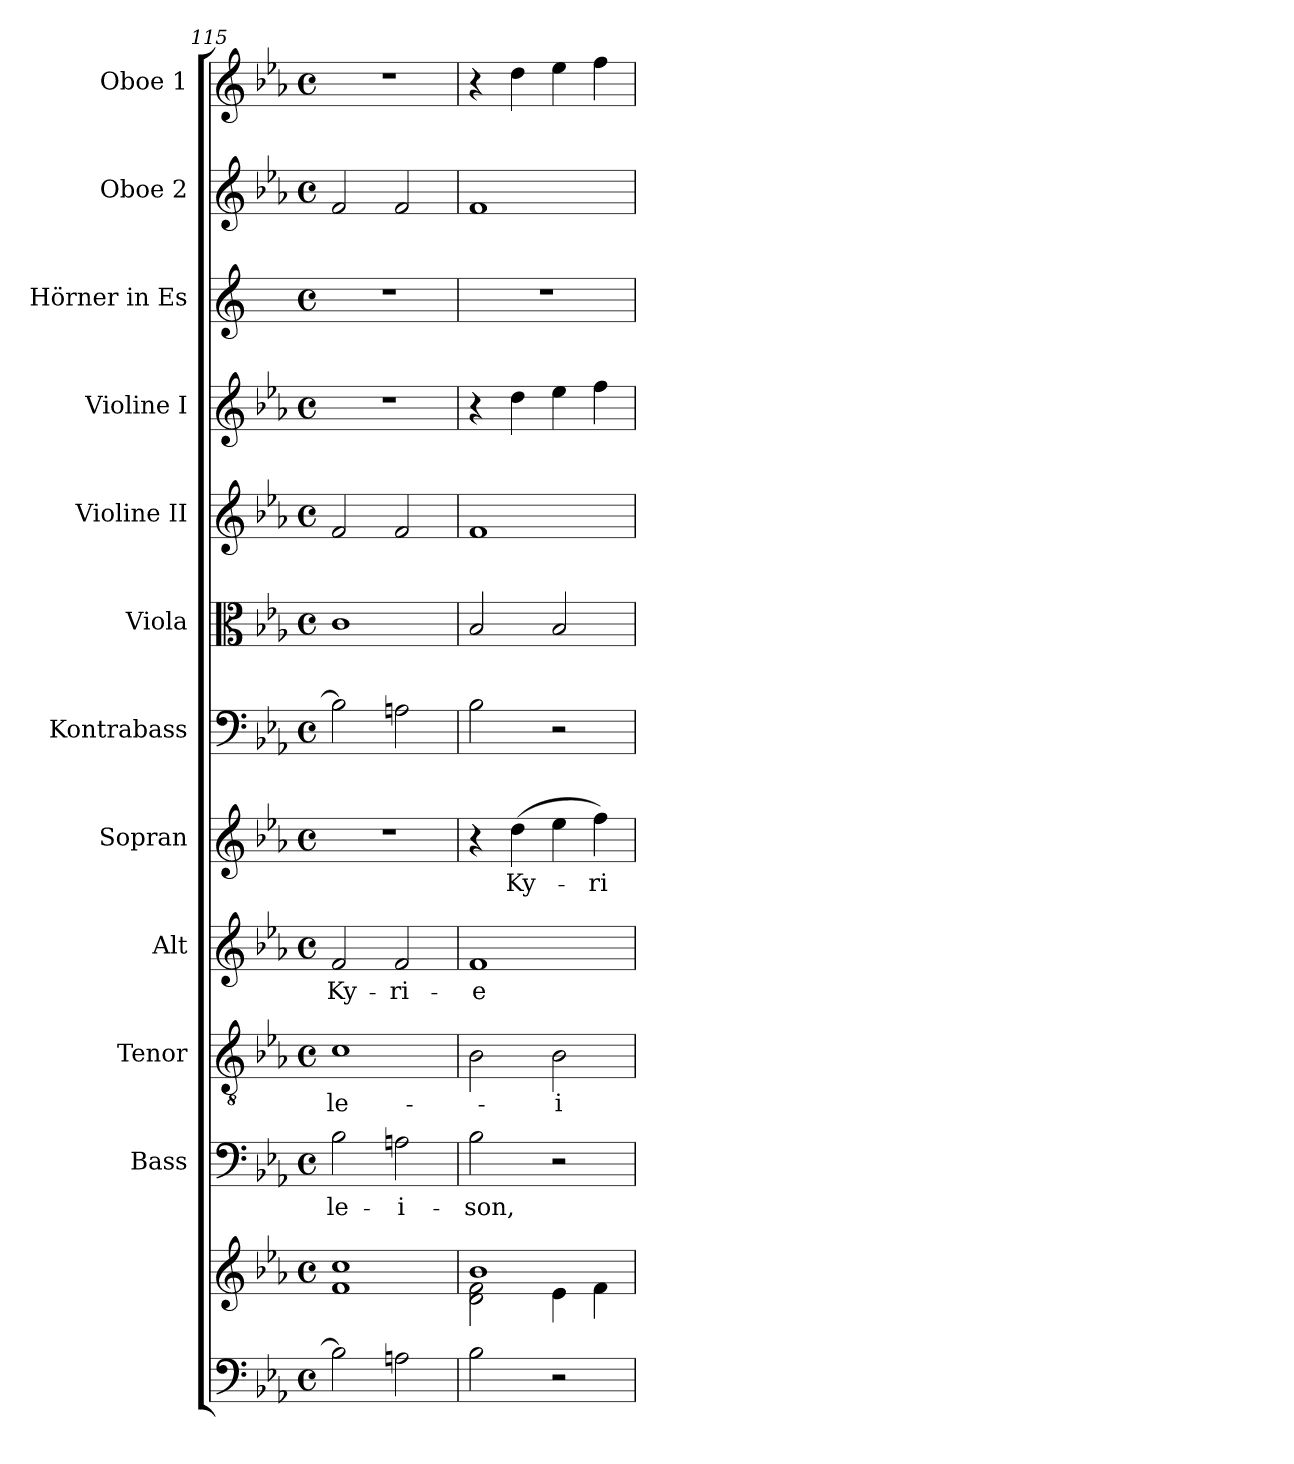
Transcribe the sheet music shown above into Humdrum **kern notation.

**kern	**kern	**kern	**text	**kern	**text	**kern	**text	**kern	**text	**kern	**kern	**kern	**kern	**kern	**kern	**kern
*part12	*part12	*part11	*part11	*part10	*part10	*part9	*part9	*part8	*part8	*part7	*part6	*part5	*part4	*part3	*part2	*part1
*staff13	*staff12	*staff11	*staff11	*staff10	*staff10	*staff9	*staff9	*staff8	*staff8	*staff7	*staff6	*staff5	*staff4	*staff3	*staff2	*staff1
*	*	*I"Bass	*	*I"Tenor	*	*I"Alt	*	*I"Sopran	*	*I"Kontrabass	*I"Viola	*I"Violine II	*I"Violine I	*I"Hörner in Es	*I"Oboe 2	*I"Oboe 1
*	*	*I'B.	*	*I'T.	*	*I'A.	*	*I'S.	*	*I'Kb.	*I'Vla.	*I'Vl. II	*I'Vl. I	*	*I'Ob. 2	*I'Ob. 1
*clefF4	*clefG2	*clefF4	*	*clefGv2	*	*clefG2	*	*clefG2	*	*clefF4	*clefC3	*clefG2	*clefG2	*clefG2	*clefG2	*clefG2
*	*	*	*	*	*	*	*	*	*	*ITrd7c12	*	*	*	*ITrd5c9	*	*
*k[b-e-a-]	*k[b-e-a-]	*k[b-e-a-]	*	*k[b-e-a-]	*	*k[b-e-a-]	*	*k[b-e-a-]	*	*k[b-e-a-]	*k[b-e-a-]	*k[b-e-a-]	*k[b-e-a-]	*k[b-e-a-]	*k[b-e-a-]	*k[b-e-a-]
*E-:	*E-:	*E-:	*	*E-:	*	*E-:	*	*E-:	*	*E-:	*E-:	*E-:	*E-:	*E-:	*E-:	*E-:
*M4/4	*M4/4	*M4/4	*	*M4/4	*	*M4/4	*	*M4/4	*	*M4/4	*M4/4	*M4/4	*M4/4	*M4/4	*M4/4	*M4/4
*met(c)	*met(c)	*met(c)	*	*met(c)	*	*met(c)	*	*met(c)	*	*met(c)	*met(c)	*met(c)	*met(c)	*met(c)	*met(c)	*met(c)
=115	=115	=115	=115	=115	=115	=115	=115	=115	=115	=115	=115	=115	=115	=115	=115	=115
!	!	!	!LO:LY:b	!	!LO:LY:b	!	!LO:LY:b	!	!	!	!	!	!	!	!	!
2B-\]	1f 1cc	2B-\	-le-	1c	-le-	2f/	Ky-	1r	.	2BB-\]	1c	2f/	1r	1r	2f/	1r
!	!	!	!LO:LY:b	!	!	!	!LO:LY:b	!	!	!	!	!	!	!	!	!
2An\	.	2An\	-i-	.	.	2f/	-ri-	.	.	2AAn\	.	2f/	.	.	2f/	.
!!LO:PB:g=z
=116	=116	=116	=116	=116	=116	=116	=116	=116	=116	=116	=116	=116	=116	=116	=116	=116
*	*^	*	*	*	*	*	*	*	*	*	*	*	*	*	*	*
!	!	!	!	!LO:LY:b	!	!	!	!LO:LY:b	!	!	!	!	!	!	!	!	!
2B-\	1b-	2d\ 2f\	2B-\	-son,	2B-\	.	1f	-e	4r	.	2BB-\	2B-/	1f	4r	1r	1f	4r
!	!	!	!	!	!	!	!	!	!	!LO:LY:b	!	!	!	!	!	!	!
.	.	.	.	.	.	.	.	.	(>4dd\	Ky-	.	.	.	4dd\	.	.	4dd\
!	!	!	!	!	!	!LO:LY:b	!	!	!	!	!	!	!	!	!	!	!
2r	.	4e-\	2r	.	2B-\	-i-	.	.	4ee-\	.	2r	2B-/	.	4ee-\	.	.	4ee-\
!	!	!	!	!	!	!	!	!	!	!LO:LY:b	!	!	!	!	!	!	!
.	.	4f\	.	.	.	.	.	.	4ff\)	-ri-	.	.	.	4ff\	.	.	4ff\
*	*v	*v	*	*	*	*	*	*	*	*	*	*	*	*	*	*	*
=	=	=	=	=	=	=	=	=	=	=	=	=	=	=	=	=
*-	*-	*-	*-	*-	*-	*-	*-	*-	*-	*-	*-	*-	*-	*-	*-	*-
